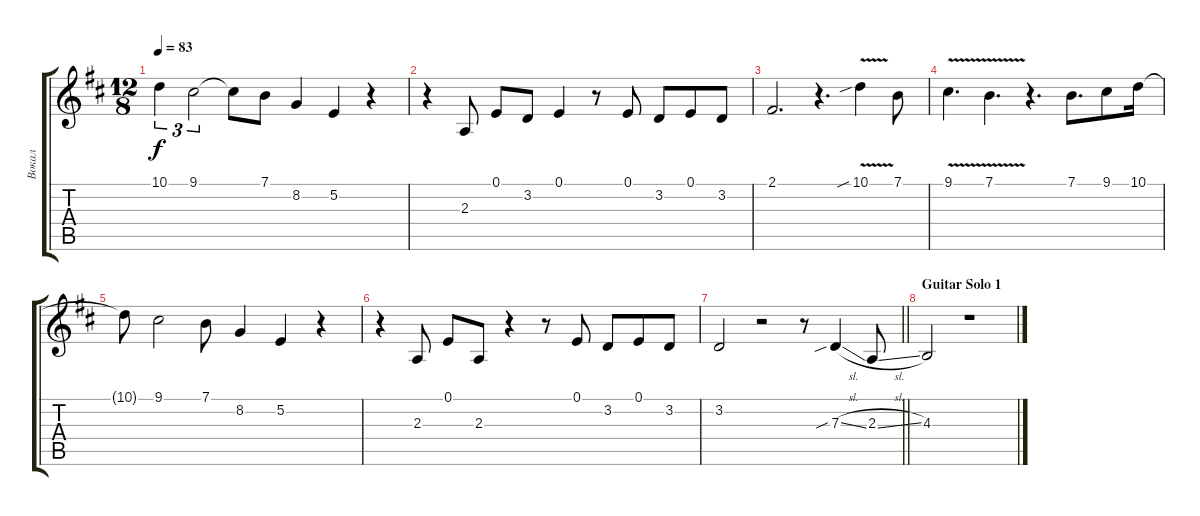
\track ("Вокал" "Вокал") {instrument trumpet}
\staff {score tabs}
\tuning (E4 B3 G3 D3 A2 E2) {hide}
\ts (12 8)
\tempo 83
\clef g2
\ks bminor
10.1.4{tu (3 2) dy f} 9.1.2{tu (3 2)} 9.1{t}.8 7.1.8 8.2.4 5.2.4 r.4 |
r.4 2.3.8 0.1.8 3.2.8 0.1.4 r.8 0.1.8 3.2.8 0.1.8 3.2.8 |
2.1.2{d} r.4{d} 10.1{v sib}.4 7.1.8 |
9.1{v}.4{d} 7.1{v}.4{d} r.4{d} 7.1.8{d} 9.1.8 10.1.16 |
10.1{t}.8 9.1.2 7.1.8 8.2.4 5.2.4 r.4 |
r.4 2.3.8 0.1.8 2.3.8 r.4 r.8 0.1.8 3.2.8 0.1.8 3.2.8 |
\barLineRight lightlight
3.2.2 r.2 r.8 7.3{sib sl}.4 2.3{sl}.8 |
\section ("" "Guitar Solo 1")
4.3.2 r.1
